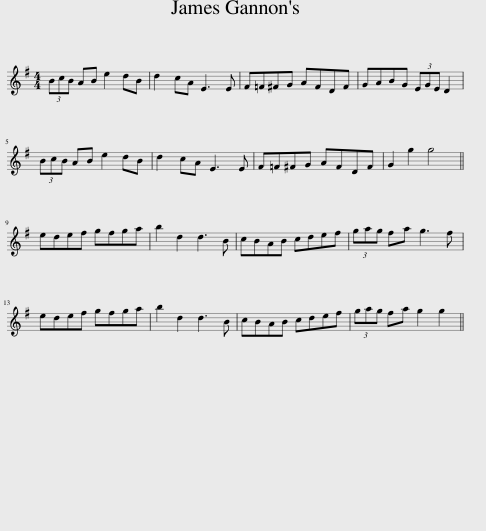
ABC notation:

X:1
L:1/8
M:4/4
I:linebreak $
K:G
V:1 treble
V:1
 (3BcB AB e2 dB | d2 cA E3 E | F=F^FG AFDF | GABG (3EGE D2 |$ (3BcB AB e2 dB | %5
 d2 cA E3 E | F=F^FG AFDF | G2 g2 g4 ||$ edef gfga | b2 d2 d3 B | %10
 cBAB cdef | (3gag fa g3 f |$ edef gfga | b2 d2 d3 B | cBAB cdef | %15
 (3gag fa g2 g2 || %16
